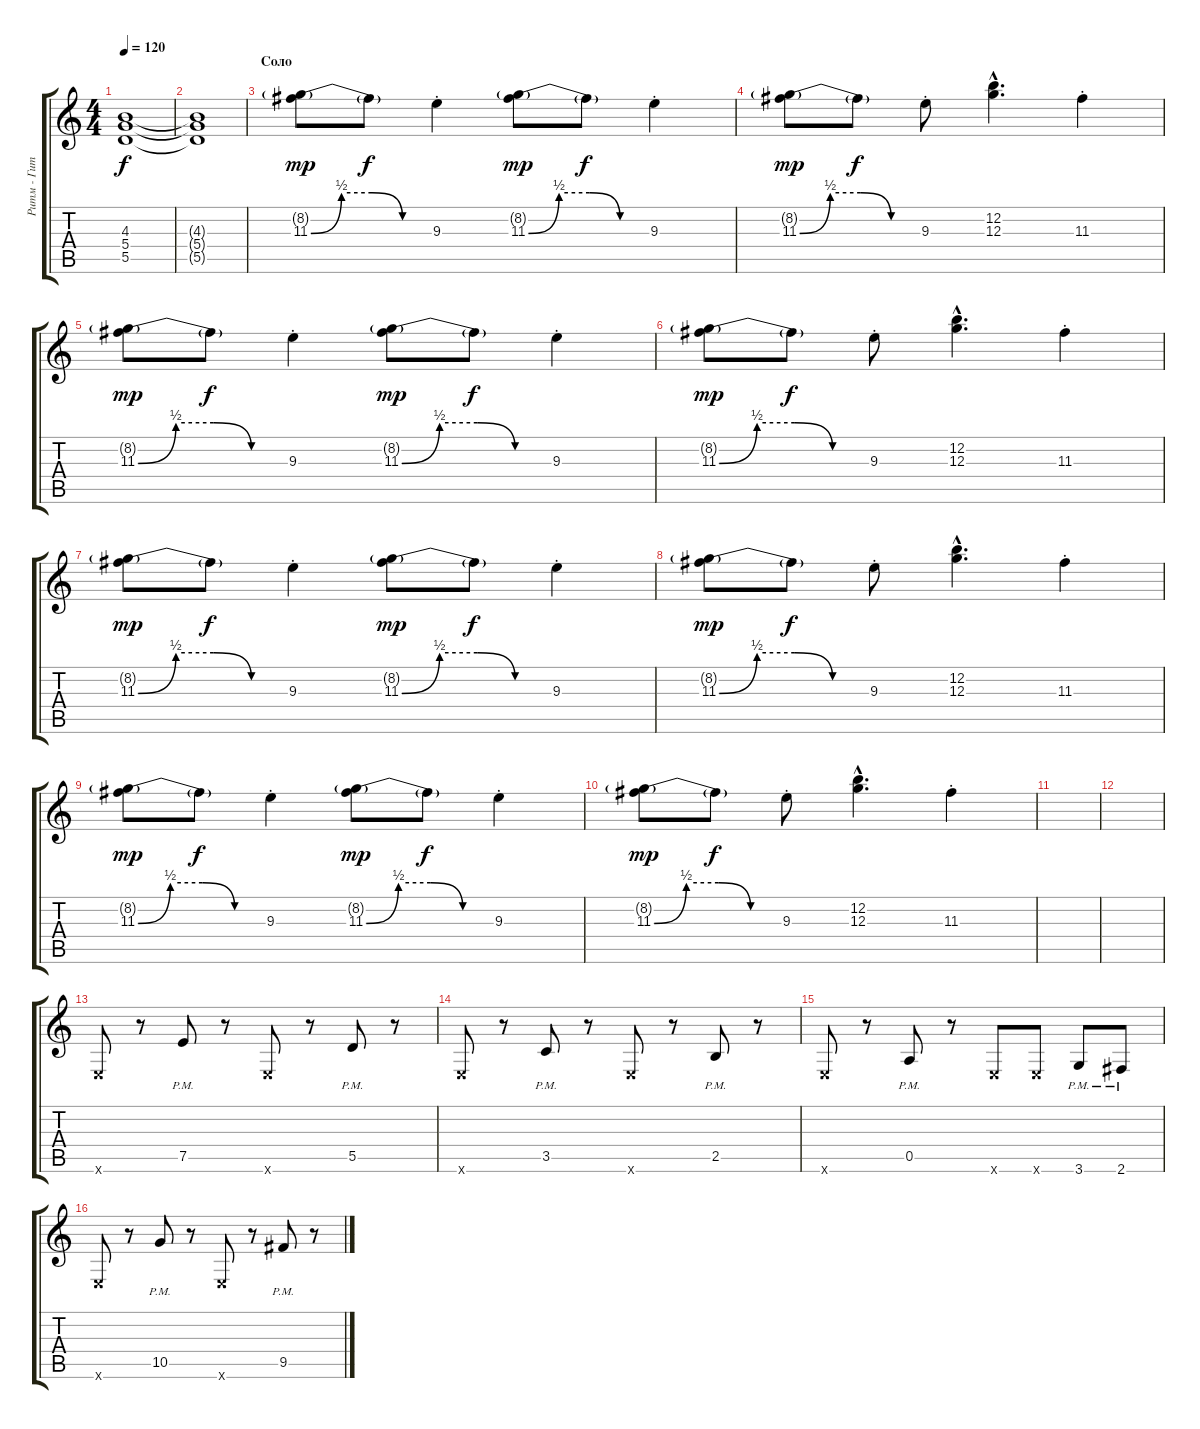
\track ("Ритм - Гитара" "Ритм - Гит") {instrument overdrivenguitar}
\staff {score tabs}
\tuning (E4 B3 G3 D3 A2 E2) {hide}
\ts (4 4)
\tempo 120
\clef g2
\ks c
(4.3 5.4 5.5).1{dy f} |
(4.3{t} 5.4{t} 5.5{t}).1 |
\section ("" "Соло")
(8.2{g} 11.3{be (custom 0 0 15 2 30 2 45 0 60 0)}).8{dy mp} 11.3{t}.8{dy f} 9.3{st}.4 (8.2{g} 11.3{be (custom 0 0 15 2 30 2 45 0 60 0)}).8{dy mp} 11.3{t}.8{dy f} 9.3{st}.4 |
(8.2{g} 11.3{be (custom 0 0 15 2 30 2 45 0 60 0)}).8{dy mp} 11.3{t}.8{dy f} 9.3{st}.8 (12.2{hac} 12.3{hac}).4{d} 11.3{st}.4 |
(8.2{g} 11.3{be (custom 0 0 15 2 30 2 45 0 60 0)}).8{dy mp} 11.3{t}.8{dy f} 9.3{st}.4 (8.2{g} 11.3{be (custom 0 0 15 2 30 2 45 0 60 0)}).8{dy mp} 11.3{t}.8{dy f} 9.3{st}.4 |
(8.2{g} 11.3{be (custom 0 0 15 2 30 2 45 0 60 0)}).8{dy mp} 11.3{t}.8{dy f} 9.3{st}.8 (12.2{hac} 12.3{hac}).4{d} 11.3{st}.4 |
(8.2{g} 11.3{be (custom 0 0 15 2 30 2 45 0 60 0)}).8{dy mp} 11.3{t}.8{dy f} 9.3{st}.4 (8.2{g} 11.3{be (custom 0 0 15 2 30 2 45 0 60 0)}).8{dy mp} 11.3{t}.8{dy f} 9.3{st}.4 |
(8.2{g} 11.3{be (custom 0 0 15 2 30 2 45 0 60 0)}).8{dy mp} 11.3{t}.8{dy f} 9.3{st}.8 (12.2{hac} 12.3{hac}).4{d} 11.3{st}.4 |
(8.2{g} 11.3{be (custom 0 0 15 2 30 2 45 0 60 0)}).8{dy mp} 11.3{t}.8{dy f} 9.3{st}.4 (8.2{g} 11.3{be (custom 0 0 15 2 30 2 45 0 60 0)}).8{dy mp} 11.3{t}.8{dy f} 9.3{st}.4 |
(8.2{g} 11.3{be (custom 0 0 15 2 30 2 45 0 60 0)}).8{dy mp} 11.3{t}.8{dy f} 9.3{st}.8 (12.2{hac} 12.3{hac}).4{d} 11.3{st}.4 |
|
|
0.6{x}.8 r.8 7.5{pm}.8 r.8 0.6{x}.8 r.8 5.5{pm}.8 r.8 |
0.6{x}.8 r.8 3.5{pm}.8 r.8 0.6{x}.8 r.8 2.5{pm}.8 r.8 |
0.6{x}.8 r.8 0.5{pm}.8 r.8 0.6{x}.8 0.6{x}.8 3.6{pm}.8 2.6{pm}.8 |
0.6{x}.8 r.8 10.5{pm}.8 r.8 0.6{x}.8 r.8 9.5{pm}.8 r.8
